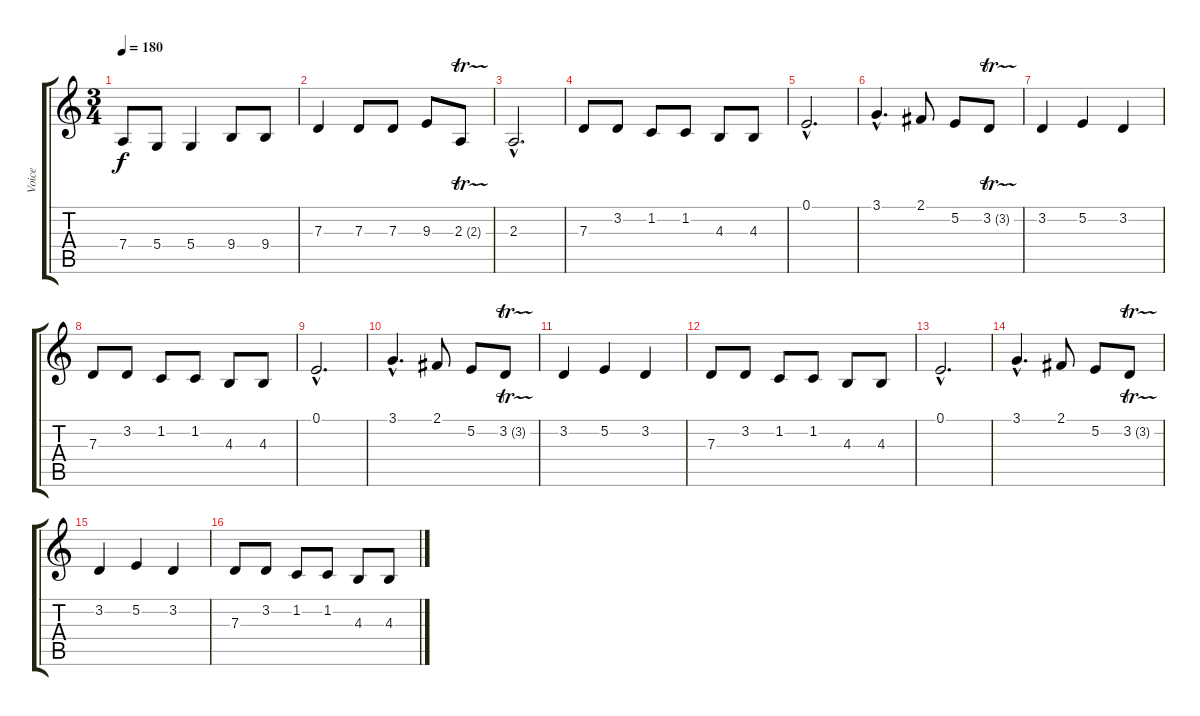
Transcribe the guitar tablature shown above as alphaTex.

\track ("Voice" "Voice") {instrument brasssection}
\staff {score tabs}
\tuning (E4 B3 G3 D3 A2 E2) {hide}
\ts (3 4)
\tempo 180
\clef g2
\ks c
7.4.8{dy f} 5.4.8 5.4.4 9.4.8 9.4.8 |
7.3.4 7.3.8 7.3.8 9.3.8 2.3{tr (2 16)}.8 |
2.3{hac}.2{d} |
7.3.8 3.2.8 1.2.8 1.2.8 4.3.8 4.3.8 |
0.1{hac}.2{d} |
3.1{hac}.4{d} 2.1.8 5.2.8 3.2{tr (3 16)}.8 |
3.2.4 5.2.4 3.2.4 |
7.3.8 3.2.8 1.2.8 1.2.8 4.3.8 4.3.8 |
0.1{hac}.2{d} |
3.1{hac}.4{d} 2.1.8 5.2.8 3.2{tr (3 16)}.8 |
3.2.4 5.2.4 3.2.4 |
7.3.8 3.2.8 1.2.8 1.2.8 4.3.8 4.3.8 |
0.1{hac}.2{d} |
3.1{hac}.4{d} 2.1.8 5.2.8 3.2{tr (3 16)}.8 |
3.2.4 5.2.4 3.2.4 |
7.3.8 3.2.8 1.2.8 1.2.8 4.3.8 4.3.8
